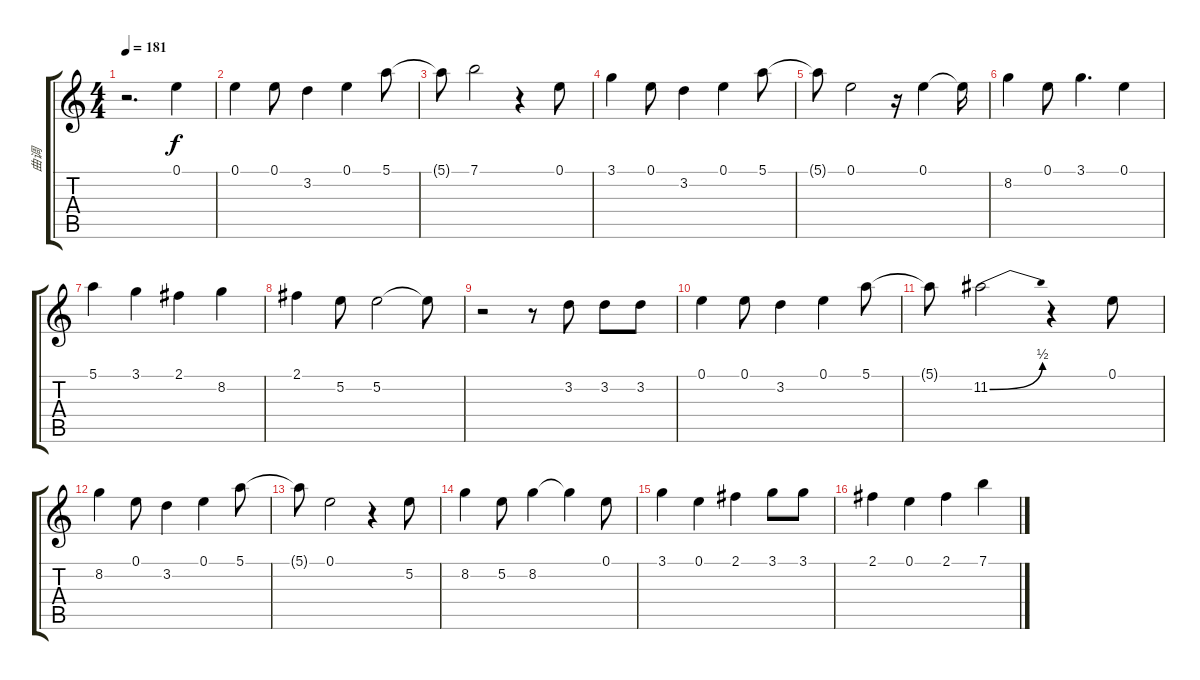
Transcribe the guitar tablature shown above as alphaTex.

\track ("曲调" "曲调") {mute instrument overdrivenguitar}
\staff {score tabs}
\tuning (E4 B3 G3 D3 A2 E2) {hide}
\ts (4 4)
\tempo 181
\clef g2
\ks c
r.2{d dy f} 0.1.4 |
0.1.4 0.1.8 3.2.4 0.1.4 5.1.8 |
5.1{t}.8 7.1.2 r.4 0.1.8 |
3.1.4 0.1.8 3.2.4 0.1.4 5.1.8 |
5.1{t}.8 0.1.2 r.16 0.1.4 0.1{t}.16 |
8.2.4 0.1.8 3.1.4{d} 0.1.4 |
5.1.4 3.1.4 2.1.4 8.2.4 |
2.1.4 5.2.8 5.2.2 5.2{t}.8 |
r.2 r.8 3.2.8 3.2.8 3.2.8 |
0.1.4 0.1.8 3.2.4 0.1.4 5.1.8 |
5.1{t}.8 11.2{be (bend 0 0 60 2)}.2 r.4 0.1.8 |
8.2.4 0.1.8 3.2.4 0.1.4 5.1.8 |
5.1{t}.8 0.1.2 r.4 5.2.8 |
8.2.4 5.2.8 8.2.4 8.2{t}.4 0.1.8 |
3.1.4 0.1.4 2.1.4 3.1.8 3.1.8 |
2.1.4 0.1.4 2.1.4 7.1.4
